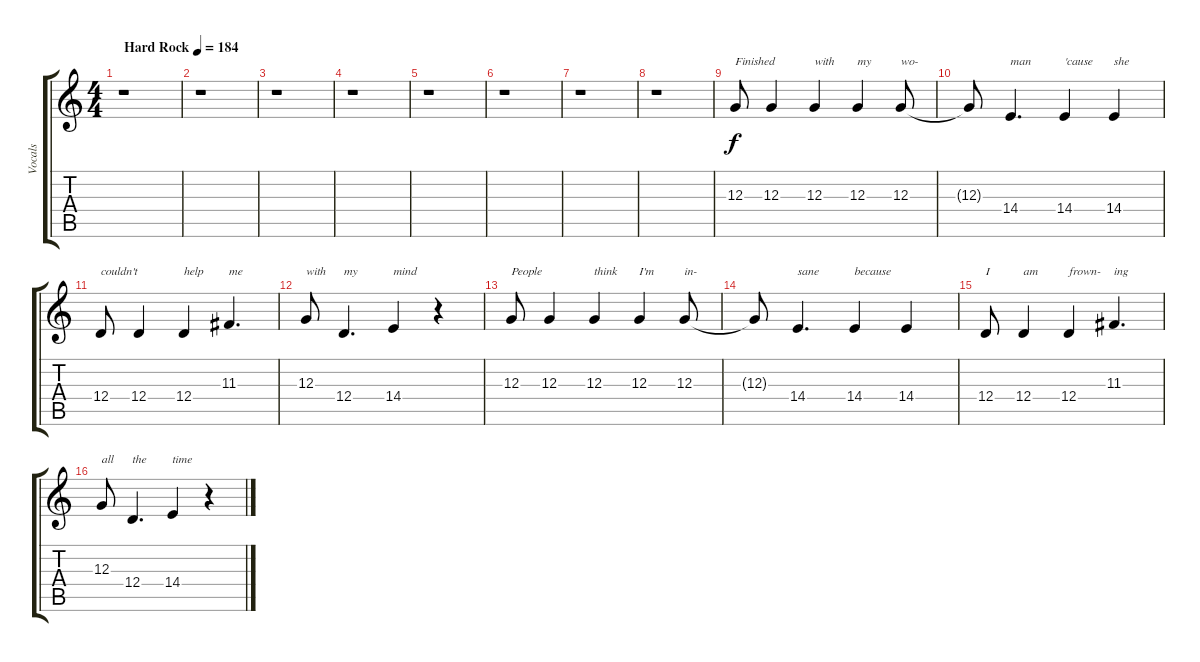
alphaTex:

\track ("Vocals" "Vocals") {instrument lead6voice}
\staff {score tabs}
\tuning (E4 B3 G3 D3 A2 E2) {hide}
\ts (4 4)
\tempo (184 "Hard Rock")
\clef g2
\ks c
r.1{dy f instrument lead6voice} |
r.1 |
r.1 |
r.1 |
r.1 |
r.1 |
r.1 |
r.1 |
12.3.8{txt "Finished"} 12.3.4 12.3.4{txt "with"} 12.3.4{txt "my"} 12.3.8{txt "wo-"} |
12.3{t}.8 14.4.4{d txt "man"} 14.4.4{txt "'cause"} 14.4.4{txt "she"} |
12.4.8{txt "couldn't"} 12.4.4 12.4.4{txt "help"} 11.3.4{d txt "me"} |
12.3.8{txt "with"} 12.4.4{d txt "my"} 14.4.4{txt "mind"} r.4 |
12.3.8{txt "People"} 12.3.4 12.3.4{txt "think"} 12.3.4{txt "I'm"} 12.3.8{txt "in-"} |
12.3{t}.8 14.4.4{d txt "sane"} 14.4.4{txt "because"} 14.4.4 |
12.4.8{txt "I"} 12.4.4{txt "am"} 12.4.4{txt "frown-"} 11.3.4{d txt "ing"} |
12.3.8{txt "all"} 12.4.4{d txt "the"} 14.4.4{txt "time"} r.4
